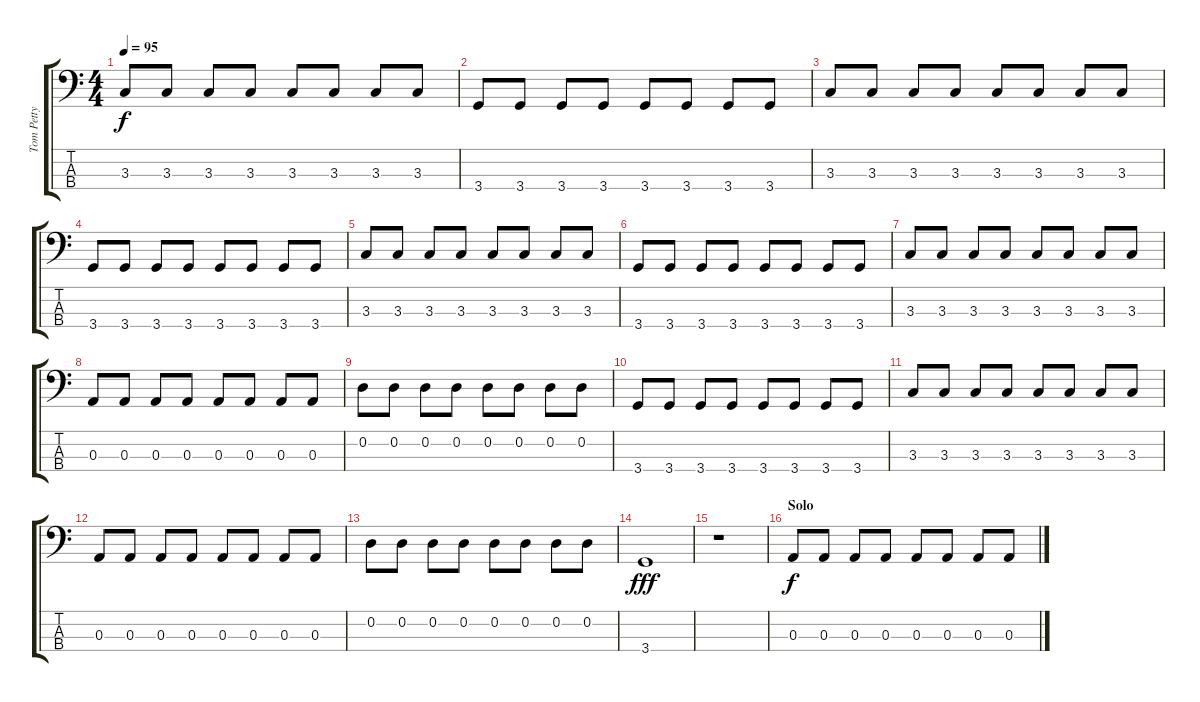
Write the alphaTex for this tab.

\track ("Tom Petty" "Tom Petty") {instrument electricbassfinger}
\staff {score tabs}
\tuning (G2 D2 A1 E1) {hide}
\ts (4 4)
\tempo 95
\clef f4
\ks c
3.3.8{dy f} 3.3.8 3.3.8 3.3.8 3.3.8 3.3.8 3.3.8 3.3.8 |
3.4.8 3.4.8 3.4.8 3.4.8 3.4.8 3.4.8 3.4.8 3.4.8 |
3.3.8 3.3.8 3.3.8 3.3.8 3.3.8 3.3.8 3.3.8 3.3.8 |
3.4.8 3.4.8 3.4.8 3.4.8 3.4.8 3.4.8 3.4.8 3.4.8 |
3.3.8 3.3.8 3.3.8 3.3.8 3.3.8 3.3.8 3.3.8 3.3.8 |
3.4.8 3.4.8 3.4.8 3.4.8 3.4.8 3.4.8 3.4.8 3.4.8 |
3.3.8 3.3.8 3.3.8 3.3.8 3.3.8 3.3.8 3.3.8 3.3.8 |
0.3.8 0.3.8 0.3.8 0.3.8 0.3.8 0.3.8 0.3.8 0.3.8 |
0.2.8 0.2.8 0.2.8 0.2.8 0.2.8 0.2.8 0.2.8 0.2.8 |
3.4.8 3.4.8 3.4.8 3.4.8 3.4.8 3.4.8 3.4.8 3.4.8 |
3.3.8 3.3.8 3.3.8 3.3.8 3.3.8 3.3.8 3.3.8 3.3.8 |
0.3.8 0.3.8 0.3.8 0.3.8 0.3.8 0.3.8 0.3.8 0.3.8 |
0.2.8 0.2.8 0.2.8 0.2.8 0.2.8 0.2.8 0.2.8 0.2.8 |
3.4.1{dy fff} |
r.1 |
\section ("" "Solo")
0.3.8{dy f} 0.3.8 0.3.8 0.3.8 0.3.8 0.3.8 0.3.8 0.3.8
